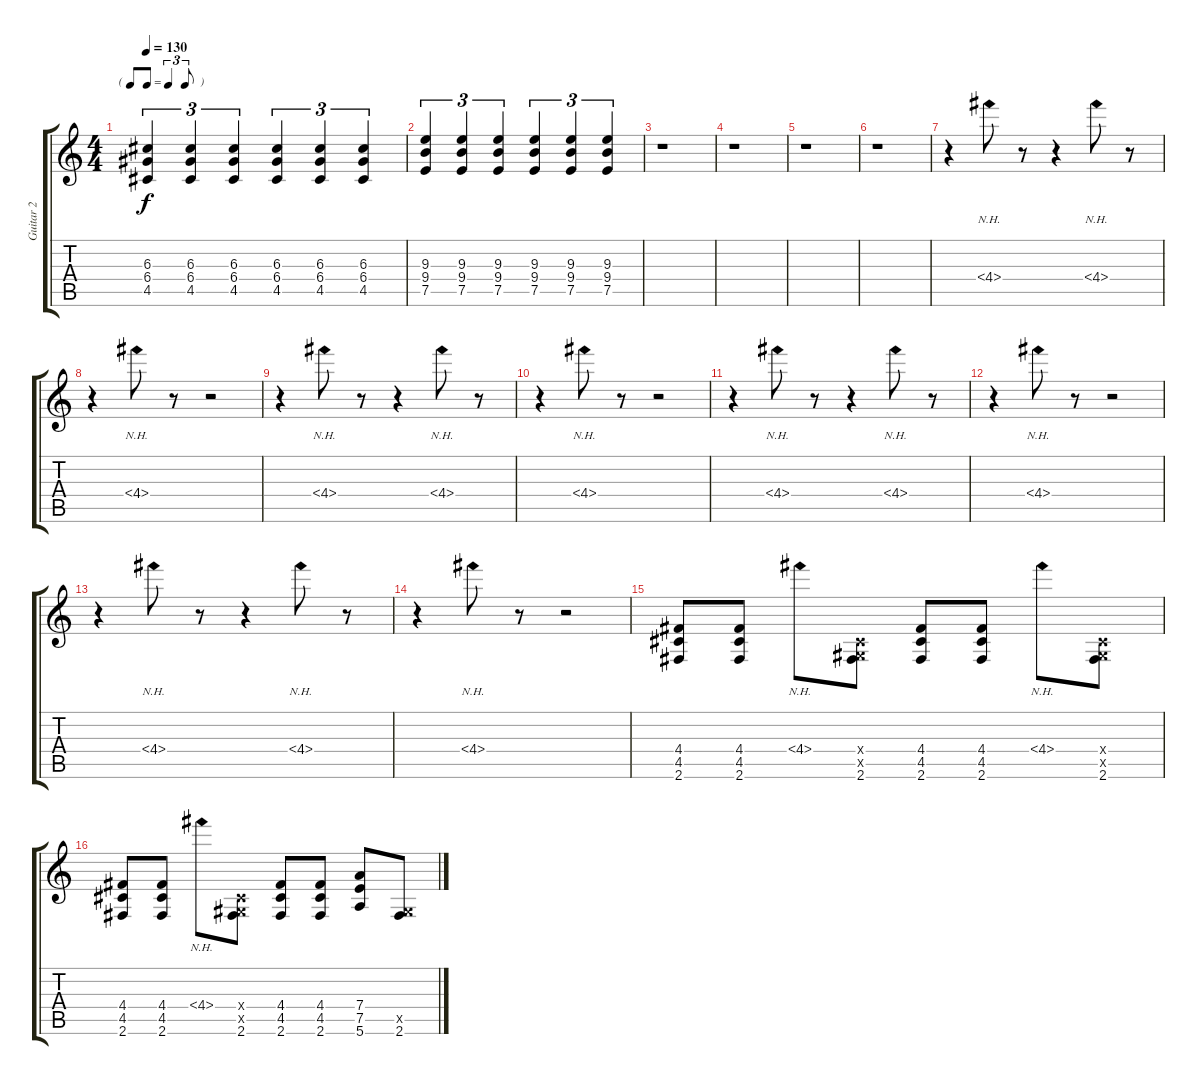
\track ("Guitar 2" "Guitar 2") {instrument distortionguitar}
\staff {score tabs}
\tuning (E4 B3 G3 D3 A2 E2) {hide}
\ts (4 4)
\tf triplet8th
\tempo 130
\clef g2
\ks c
(6.3 6.4 4.5).4{tu (3 2) dy f} (6.3 6.4 4.5).4{tu (3 2)} (6.3 6.4 4.5).4{tu (3 2)} (6.3 6.4 4.5).4{tu (3 2)} (6.3 6.4 4.5).4{tu (3 2)} (6.3 6.4 4.5).4{tu (3 2)} |
(9.3 9.4 7.5).4{tu (3 2)} (9.3 9.4 7.5).4{tu (3 2)} (9.3 9.4 7.5).4{tu (3 2)} (9.3 9.4 7.5).4{tu (3 2)} (9.3 9.4 7.5).4{tu (3 2)} (9.3 9.4 7.5).4{tu (3 2)} |
r.1 |
r.1 |
r.1 |
r.1 |
r.4 4.4{nh}.8 r.8 r.4 4.4{nh}.8 r.8 |
r.4 4.4{nh}.8 r.8 r.2 |
r.4 4.4{nh}.8 r.8 r.4 4.4{nh}.8 r.8 |
r.4 4.4{nh}.8 r.8 r.2 |
r.4 4.4{nh}.8 r.8 r.4 4.4{nh}.8 r.8 |
r.4 4.4{nh}.8 r.8 r.2 |
r.4 4.4{nh}.8 r.8 r.4 4.4{nh}.8 r.8 |
r.4 4.4{nh}.8 r.8 r.2 |
(4.4 4.5 2.6).8 (4.4 4.5 2.6).8 4.4{nh}.8 (-1.4{x} -1.5{x} 2.6).8 (4.4 4.5 2.6).8 (4.4 4.5 2.6).8 4.4{nh}.8 (-1.4{x} -1.5{x} 2.6).8 |
(4.4 4.5 2.6).8 (4.4 4.5 2.6).8 4.4{nh}.8 (-1.4{x} -1.5{x} 2.6).8 (4.4 4.5 2.6).8 (4.4 4.5 2.6).8 (7.4 7.5 5.6).8 (-1.5{x} 2.6).8
